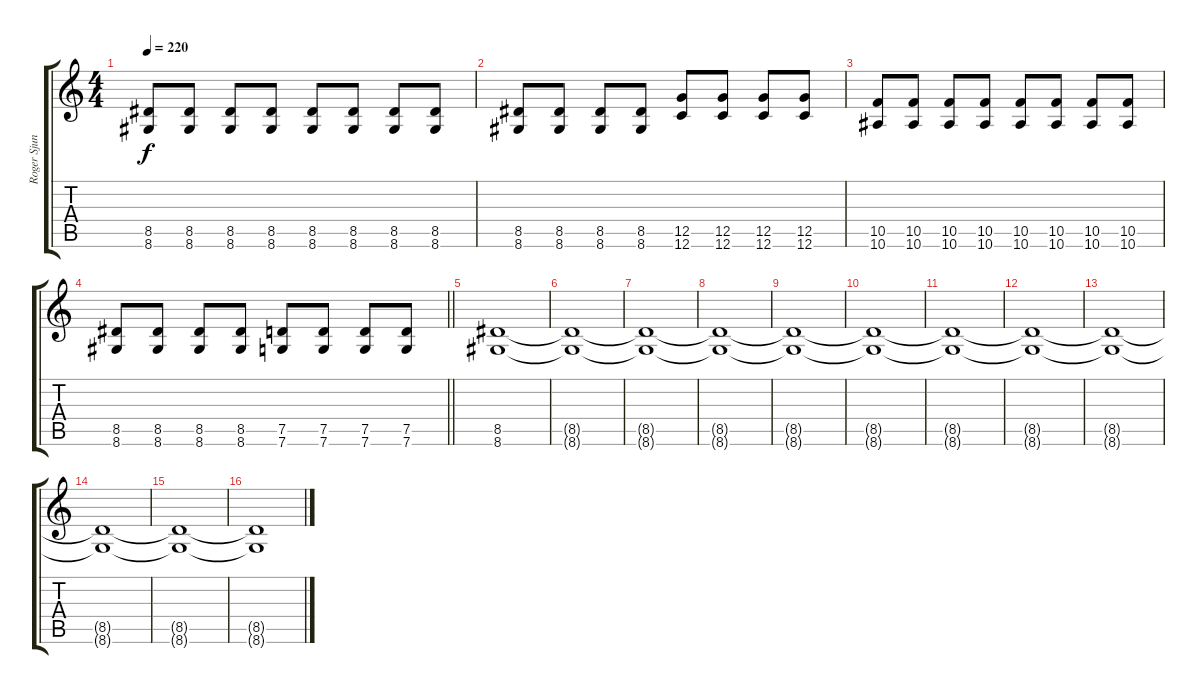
\track ("Roger Sjunneson" "Roger Sjun") {instrument distortionguitar}
\staff {score tabs}
\tuning (D4 A3 F3 C3 G2 C2) {hide}
\ts (4 4)
\tempo 220
\clef g2
\ks c
(8.5 8.6).8{dy f} (8.5 8.6).8 (8.5 8.6).8 (8.5 8.6).8 (8.5 8.6).8 (8.5 8.6).8 (8.5 8.6).8 (8.5 8.6).8 |
(8.5 8.6).8 (8.5 8.6).8 (8.5 8.6).8 (8.5 8.6).8 (12.5 12.6).8 (12.5 12.6).8 (12.5 12.6).8 (12.5 12.6).8 |
(10.5 10.6).8 (10.5 10.6).8 (10.5 10.6).8 (10.5 10.6).8 (10.5 10.6).8 (10.5 10.6).8 (10.5 10.6).8 (10.5 10.6).8 |
\barLineRight lightlight
(8.5 8.6).8 (8.5 8.6).8 (8.5 8.6).8 (8.5 8.6).8 (7.5 7.6).8 (7.5 7.6).8 (7.5 7.6).8 (7.5 7.6).8 |
(8.5 8.6).1 |
(8.5{t} 8.6{t}).1 |
(8.5{t} 8.6{t}).1 |
(8.5{t} 8.6{t}).1 |
(8.5{t} 8.6{t}).1{volume 5} |
(8.5{t} 8.6{t}).1 |
(8.5{t} 8.6{t}).1 |
(8.5{t} 8.6{t}).1 |
(8.5{t} 8.6{t}).1{volume 1} |
(8.5{t} 8.6{t}).1 |
(8.5{t} 8.6{t}).1 |
(8.5{t} 8.6{t}).1
